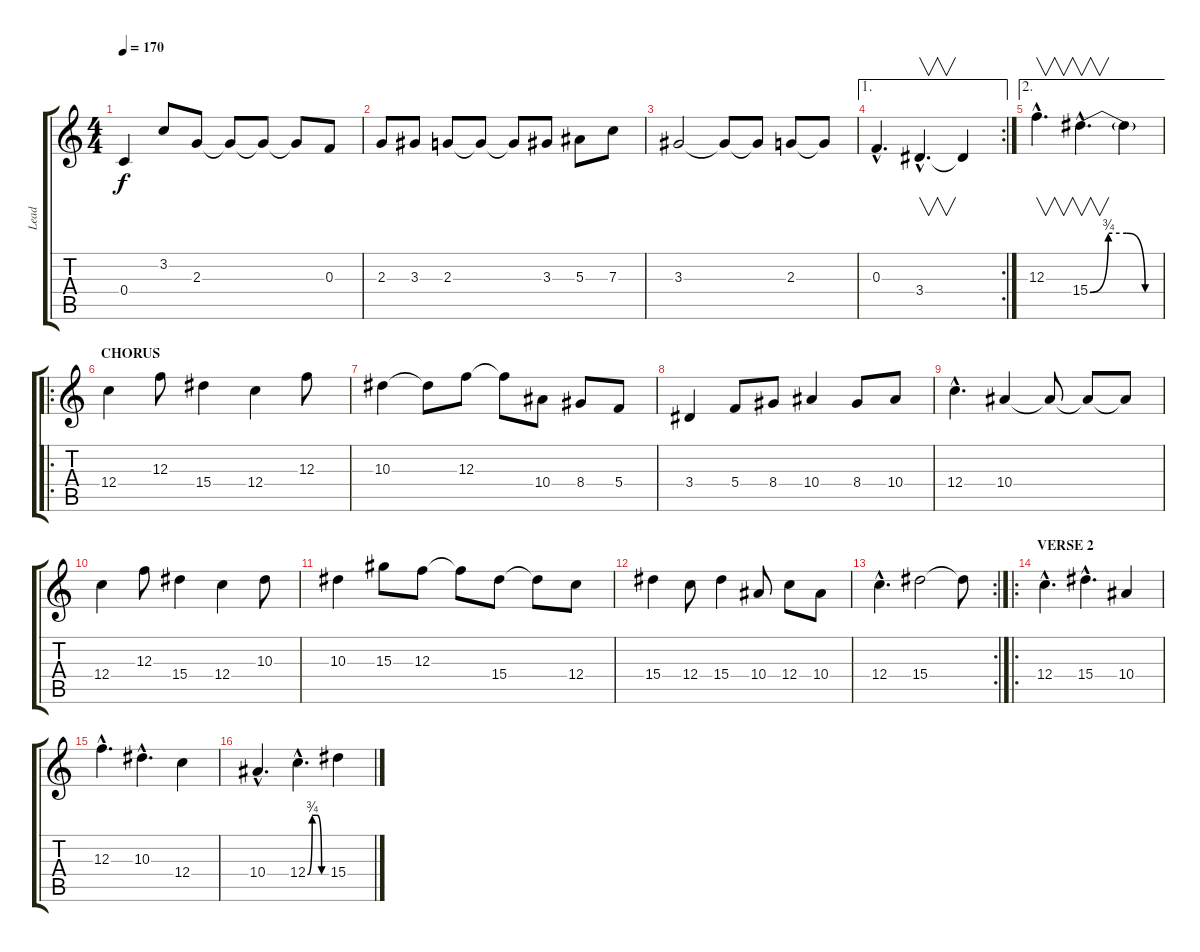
\track ("Lead" "Lead") {instrument overdrivenguitar}
\staff {score tabs}
\tuning (D4 A3 F3 C3 G2 C2) {hide}
\ts (4 4)
\tempo 170
\clef g2
\ks c
0.4.4{dy f} 3.2.8 2.3.8 2.3{t}.8 2.3{t}.8 2.3{t}.8 0.3.8 |
2.3.8 3.3.8 2.3.8 2.3{t}.8 2.3{t}.8 3.3.8 5.3.8 7.3.8 |
3.3.2 3.3{t}.8 3.3{t}.8 2.3.8 2.3{t}.8 |
\ae 1
\rc 2
0.3{hac}.4{d} 3.4{hac}.4{v d} 3.4{t}.4 |
\ae 2
12.3{hac}.4{v d} 15.4{be (custom 0 0 15 3 30 3 45 0 60 0) hac}.4{v d} 15.4{t}.4 |
\ro
\section ("" "CHORUS")
12.4.4 12.3.8 15.4.4 12.4.4 12.3.8 |
10.3.4 10.3{t}.8 12.3.8 12.3{t}.8 10.4.8 8.4.8 5.4.8 |
3.4.4 5.4.8 8.4.8 10.4.4 8.4.8 10.4.8 |
12.4{hac}.4{d} 10.4.4 10.4{t}.8 10.4{t}.8 10.4{t}.8 |
12.4.4 12.3.8 15.4.4 12.4.4 10.3.8 |
10.3.4 15.3.8 12.3.8 12.3{t}.8 15.4.8 15.4{t}.8 12.4.8 |
15.4.4 12.4.8 15.4.4 10.4.8 12.4.8 10.4.8 |
\rc 2
12.4{hac}.4{d} 15.4.2 15.4{t}.8 |
\ro
\section ("" "VERSE 2")
12.4{hac}.4{d} 15.4{hac}.4{d} 10.4.4 |
12.3{hac}.4{d} 10.3{hac}.4{d} 12.4.4 |
10.4{hac}.4{d} 12.4{be (custom 0 0 15 3 30 3 45 0 60 0) hac}.4{d} 15.4.4
